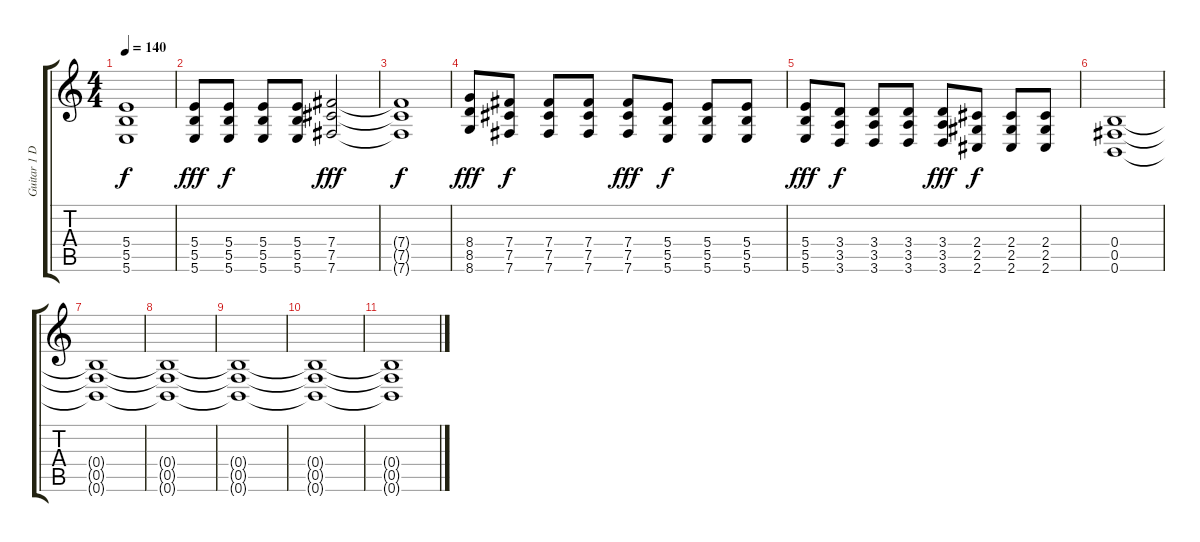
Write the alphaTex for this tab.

\track ("Guitar 1 Disto" "Guitar 1 D") {instrument distortionguitar}
\staff {score tabs}
\tuning (Db4 Ab3 E3 B2 Gb2 B1) {hide}
\ts (4 4)
\tempo 140
\clef g2
\ks c
(5.4{t} 5.5{t} 5.6{t}).1{dy f} |
(5.4 5.5 5.6).8{dy fff} (5.4 5.5 5.6).8{dy f} (5.4 5.5 5.6).8 (5.4 5.5 5.6).8 (7.4 7.5 7.6).2{dy fff} |
(7.4{t} 7.5{t} 7.6{t}).1{dy f} |
(8.4 8.5 8.6).8{dy fff} (7.4 7.5 7.6).8{dy f} (7.4 7.5 7.6).8 (7.4 7.5 7.6).8 (7.4 7.5 7.6).8{dy fff} (5.4 5.5 5.6).8{dy f} (5.4 5.5 5.6).8 (5.4 5.5 5.6).8 |
(5.4 5.5 5.6).8{dy fff} (3.4 3.5 3.6).8{dy f} (3.4 3.5 3.6).8 (3.4 3.5 3.6).8 (3.4 3.5 3.6).8{dy fff} (2.4 2.5 2.6).8{dy f} (2.4 2.5 2.6).8 (2.4 2.5 2.6).8 |
(0.4 0.5 0.6).1 |
(0.4{t} 0.5{t} 0.6{t}).1 |
(0.4{t} 0.5{t} 0.6{t}).1 |
(0.4{t} 0.5{t} 0.6{t}).1 |
(0.4{t} 0.5{t} 0.6{t}).1 |
(0.4{t} 0.5{t} 0.6{t}).1
